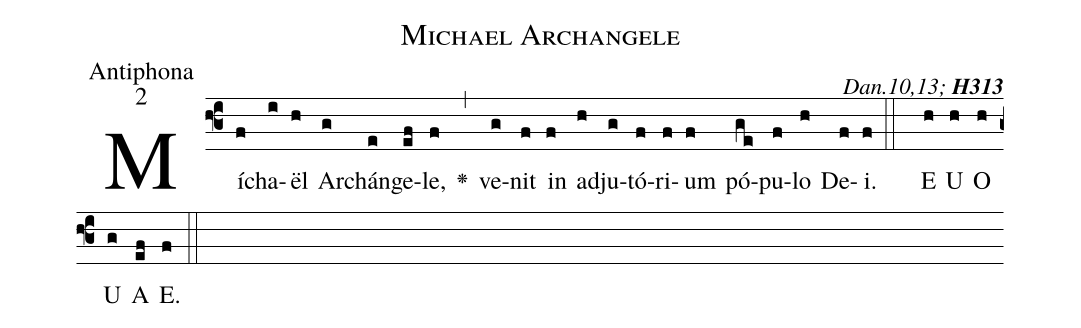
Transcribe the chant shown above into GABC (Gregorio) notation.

name:Michael Archangele;
office-part:Antiphona;
mode:2;
commentary:{\itshape\mdseries Dan.10,13;\/} {\bfseries H313};
%%
(f3)Mí(f)cha(i)ël(h) Ar(g)chán(e)ge(ef)le,(f) <v>\greheightstar</v>(,) ve(g)nit(f) in(f) ad(h)ju(g)tó(f)ri(f)um(f) pó(ge)pu(f)lo(h) De(f)i.(f::)
E(h) U(h) O(h) U(g) A(ef) E.(f) (::)
